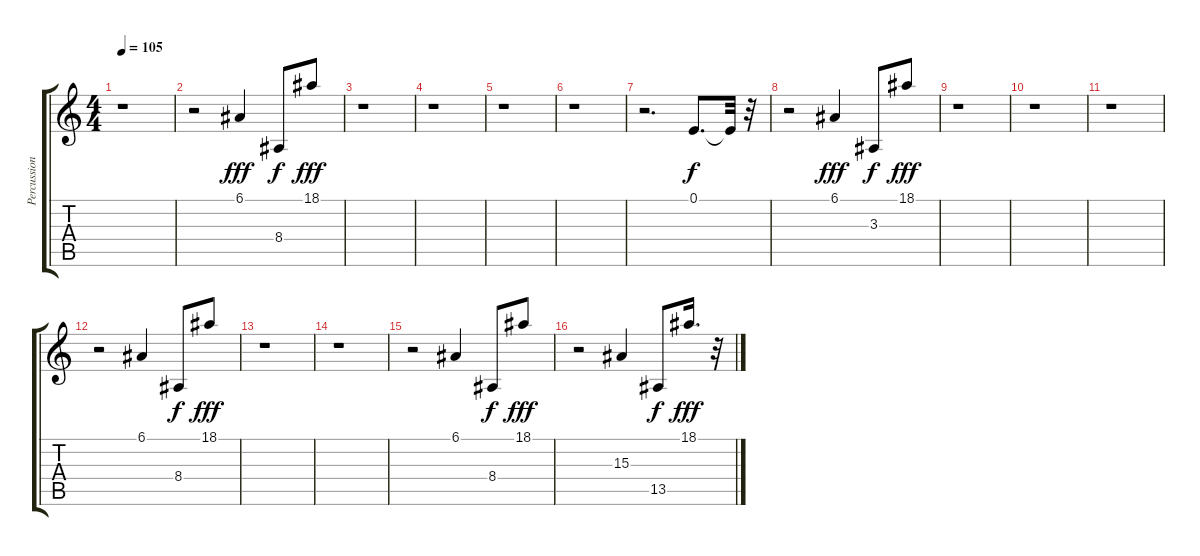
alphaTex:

\track ("Percussion" "Percussion") {instrument reversecymbal}
\staff {score tabs}
\tuning (E4 B3 G3 D3 A2 E2) {hide}
\ts (4 4)
\tempo 105
\clef g2
\ks c
r.1{dy fff} |
r.2 6.1.4 8.4.8{dy f} 18.1.8{dy fff} |
r.1 |
r.1 |
r.1 |
r.1 |
r.2{d} 0.1.8{d dy f} 0.1{t}.32 r.32 |
r.2 6.1.4{dy fff} 3.3.8{dy f} 18.1.8{dy fff} |
r.1 |
r.1 |
r.1 |
r.2 6.1.4 8.4.8{dy f} 18.1.8{dy fff} |
r.1 |
r.1 |
r.2 6.1.4 8.4.8{dy f} 18.1.8{dy fff} |
r.2 15.3.4 13.5.8{dy f} 18.1.16{d dy fff} r.32
